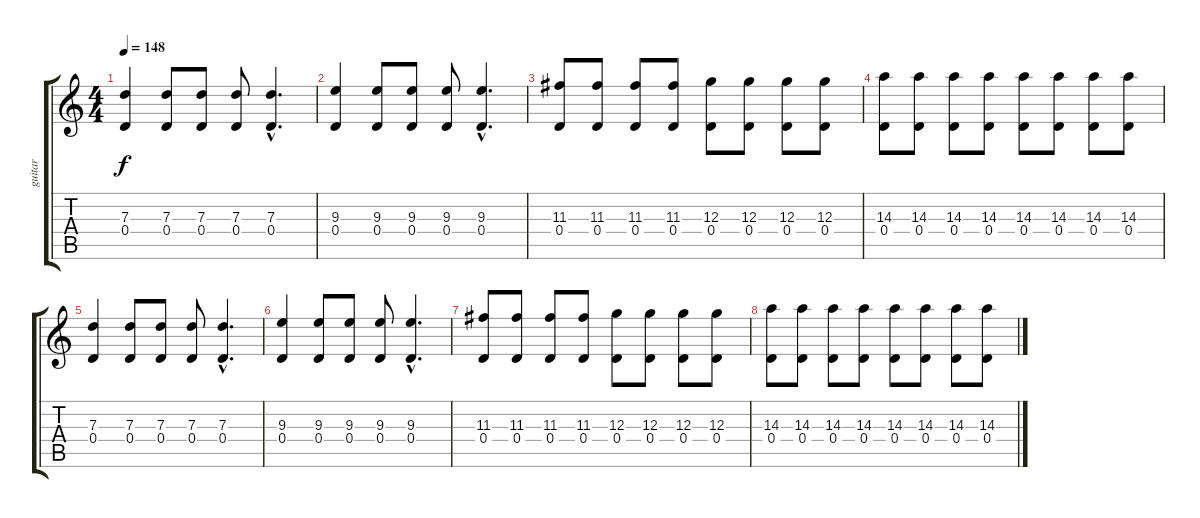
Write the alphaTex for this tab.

\track ("guitar" "guitar") {instrument electricguitarclean}
\staff {score tabs}
\tuning (E4 B3 G3 D3 A2 E2) {hide}
\ts (4 4)
\tempo 148
\clef g2
\ks c
(7.3 0.4).4{dy f instrument distortionguitar} (7.3 0.4).8 (7.3 0.4).8 (7.3 0.4).8 (7.3{hac} 0.4{hac}).4{d} |
(9.3 0.4).4 (9.3 0.4).8 (9.3 0.4).8 (9.3 0.4).8 (9.3{hac} 0.4{hac}).4{d} |
(11.3 0.4).8 (11.3 0.4).8 (11.3 0.4).8 (11.3 0.4).8 (12.3 0.4).8 (12.3 0.4).8 (12.3 0.4).8 (12.3 0.4).8 |
(14.3 0.4).8 (14.3 0.4).8 (14.3 0.4).8 (14.3 0.4).8 (14.3 0.4).8 (14.3 0.4).8 (14.3 0.4).8 (14.3 0.4).8 |
(7.3 0.4).4 (7.3 0.4).8 (7.3 0.4).8 (7.3 0.4).8 (7.3{hac} 0.4{hac}).4{d} |
(9.3 0.4).4 (9.3 0.4).8 (9.3 0.4).8 (9.3 0.4).8 (9.3{hac} 0.4{hac}).4{d} |
(11.3 0.4).8 (11.3 0.4).8 (11.3 0.4).8 (11.3 0.4).8 (12.3 0.4).8 (12.3 0.4).8 (12.3 0.4).8 (12.3 0.4).8 |
(14.3 0.4).8 (14.3 0.4).8 (14.3 0.4).8 (14.3 0.4).8 (14.3 0.4).8 (14.3 0.4).8 (14.3 0.4).8 (14.3 0.4).8
